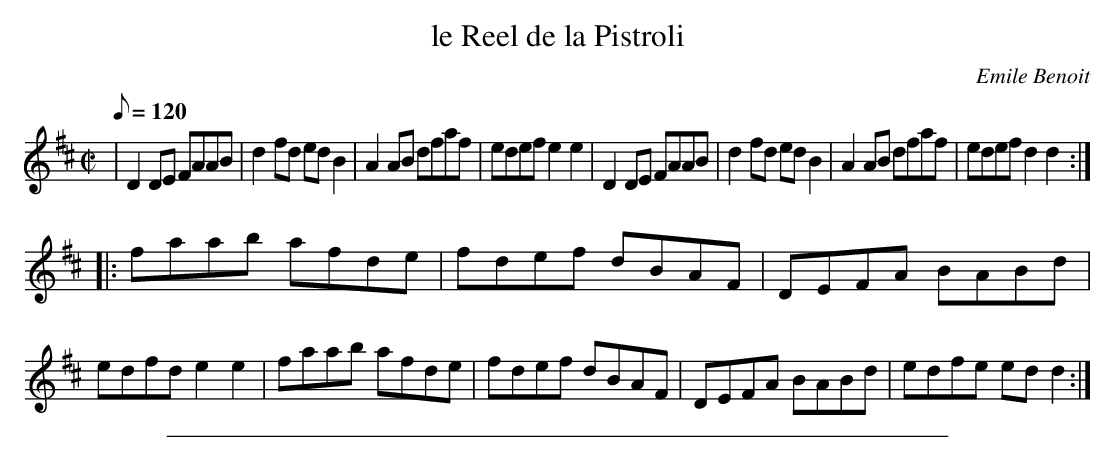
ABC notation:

X:1
T: le Reel de la Pistroli
C:Emile Benoit
M:C|
L:1/8
Q:120
K:D
| D2 DE FAAB | d2 fd ed B2 | A2 AB dfaf | edef e2 e2 \
| D2 DE FAAB | d2 fd ed B2 | A2 AB dfaf | edef d2 d2 :|
|:faab afde | fdef dBAF | DEFA BABd | edfd e2 e2 \
| faab afde | fdef dBAF | DEFA BABd | edfe ed d2 :|
